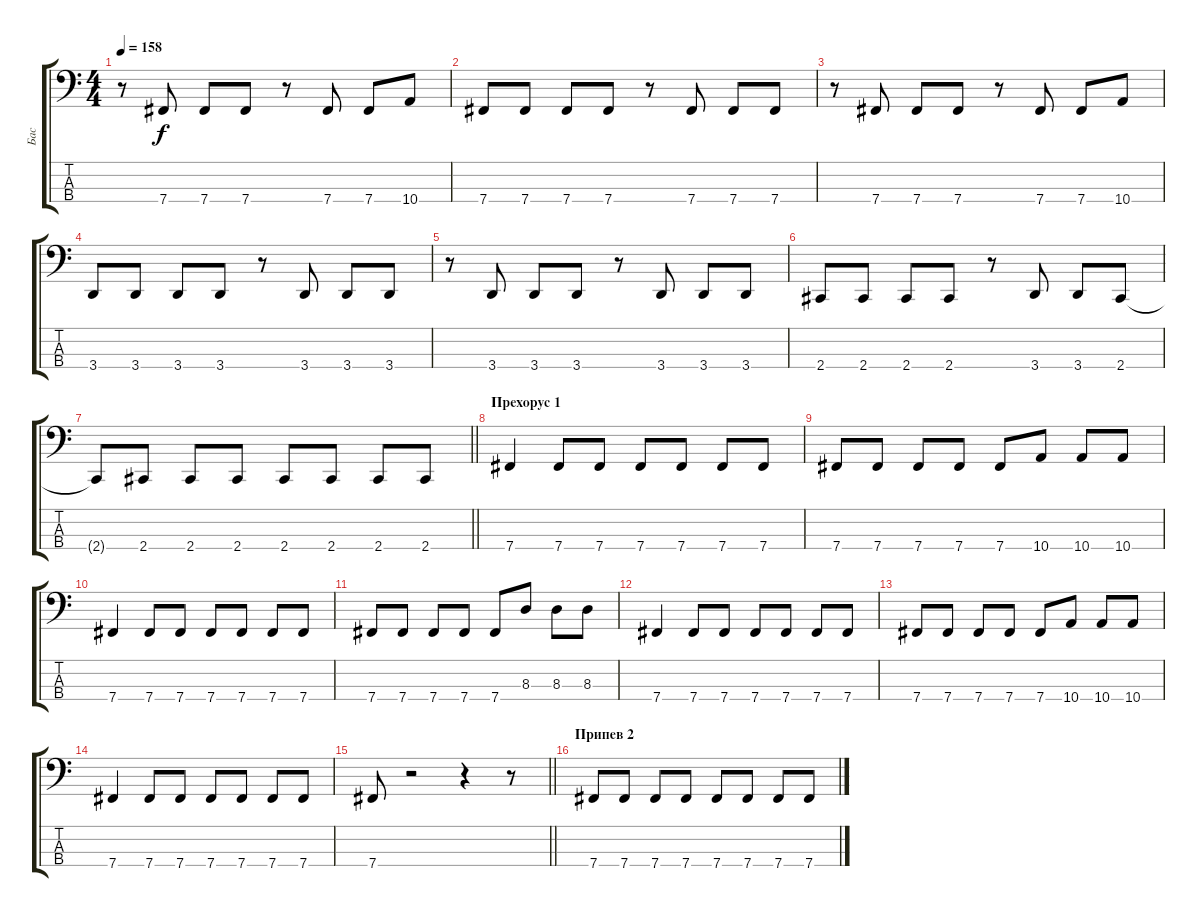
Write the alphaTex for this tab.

\track ("Бас" "Бас") {instrument electricbasspick}
\staff {score tabs}
\tuning (E2 B1 Gb1 B0) {hide}
\ts (4 4)
\tempo 158
\clef f4
\ks c
r.8{dy f} 7.4.8 7.4.8 7.4.8 r.8 7.4.8 7.4.8 10.4.8 |
7.4.8 7.4.8 7.4.8 7.4.8 r.8 7.4.8 7.4.8 7.4.8 |
r.8 7.4.8 7.4.8 7.4.8 r.8 7.4.8 7.4.8 10.4.8 |
3.4.8 3.4.8 3.4.8 3.4.8 r.8 3.4.8 3.4.8 3.4.8 |
r.8 3.4.8 3.4.8 3.4.8 r.8 3.4.8 3.4.8 3.4.8 |
2.4.8 2.4.8 2.4.8 2.4.8 r.8 3.4.8 3.4.8 2.4.8 |
\barLineRight lightlight
2.4{t}.8 2.4.8 2.4.8 2.4.8 2.4.8 2.4.8 2.4.8 2.4.8 |
\section ("" "Прехорус 1")
7.4.4 7.4.8 7.4.8 7.4.8 7.4.8 7.4.8 7.4.8 |
7.4.8 7.4.8 7.4.8 7.4.8 7.4.8 10.4.8 10.4.8 10.4.8 |
7.4.4 7.4.8 7.4.8 7.4.8 7.4.8 7.4.8 7.4.8 |
7.4.8 7.4.8 7.4.8 7.4.8 7.4.8 8.3.8 8.3.8 8.3.8 |
7.4.4 7.4.8 7.4.8 7.4.8 7.4.8 7.4.8 7.4.8 |
7.4.8 7.4.8 7.4.8 7.4.8 7.4.8 10.4.8 10.4.8 10.4.8 |
7.4.4 7.4.8 7.4.8 7.4.8 7.4.8 7.4.8 7.4.8 |
\barLineRight lightlight
7.4.8 r.2 r.4 r.8 |
\section ("" "Припев 2")
7.4.8 7.4.8 7.4.8 7.4.8 7.4.8 7.4.8 7.4.8 7.4.8
